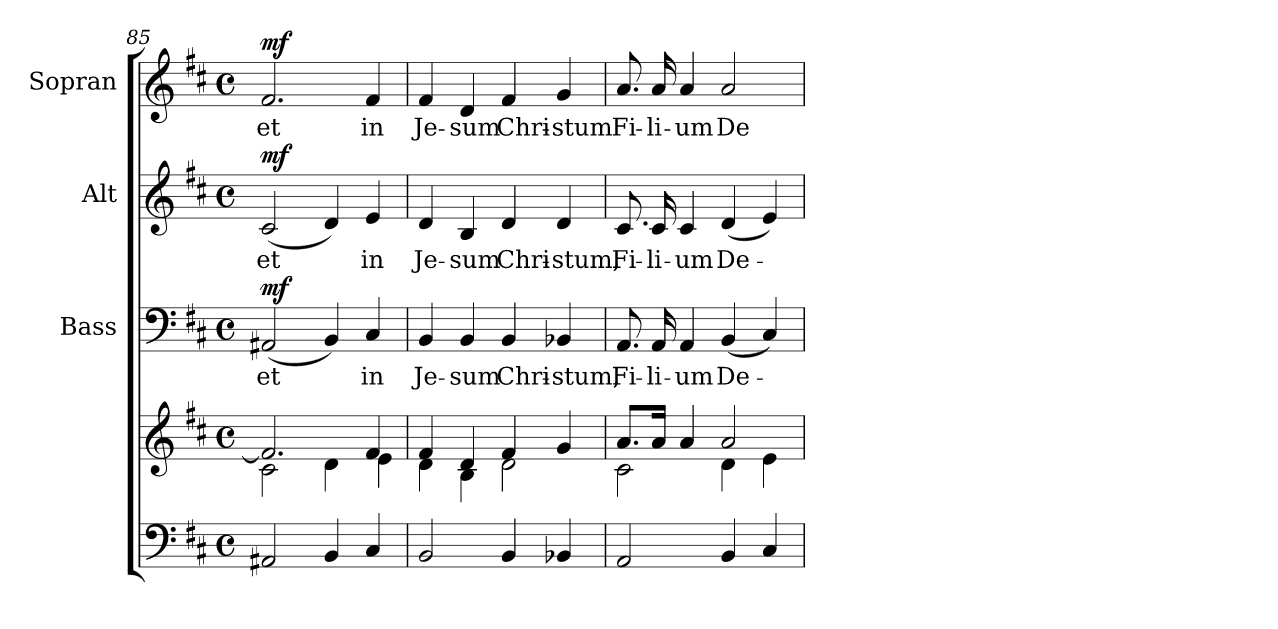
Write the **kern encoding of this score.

**kern	**kern	**kern	**text	**dynam	**kern	**text	**dynam	**kern	**text	**dynam
*part4	*part4	*part3	*part3	*part3	*part2	*part2	*part2	*part1	*part1	*part1
*staff5	*staff4	*staff3	*staff3	*staff3	*staff2	*staff2	*staff2	*staff1	*staff1	*staff1
*	*	*I"Bass	*	*	*I"Alt	*	*	*I"Sopran	*	*
*	*	*I'B.	*	*	*I'A.	*	*	*I'S.	*	*
*clefF4	*clefG2	*clefF4	*	*	*clefG2	*	*	*clefG2	*	*
*k[f#c#]	*k[f#c#]	*k[f#c#]	*	*	*k[f#c#]	*	*	*k[f#c#]	*	*
*D:	*D:	*D:	*	*	*D:	*	*	*D:	*	*
*M4/4	*M4/4	*M4/4	*	*	*M4/4	*	*	*M4/4	*	*
*met(c)	*met(c)	*met(c)	*	*	*met(c)	*	*	*met(c)	*	*
=85	=85	=85	=85	=85	=85	=85	=85	=85	=85	=85
*	*^	*	*	*	*	*	*	*	*	*
!	!	!	!	!LO:LY:b	!LO:DY:a	!	!LO:LY:b	!LO:DY:a	!	!LO:LY:b	!LO:DY:a
2AA#X/	2.f#/]	2c#\	(<2AA#X/	et	mf	(<2c#/	et	mf	2.f#/	et	mf
4BB/	.	4d\	4BB/)	.	.	4d/)	.	.	.	.	.
!	!	!	!	!LO:LY:b	!	!	!LO:LY:b	!	!	!LO:LY:b	!
4C#/	4f#/	4e\	4C#/	in	.	4e/	in	.	4f#/	in	.
!!LO:LB:g=z
=86	=86	=86	=86	=86	=86	=86	=86	=86	=86	=86	=86
!	!	!	!	!LO:LY:b	!	!	!LO:LY:b	!	!	!LO:LY:b	!
2BB/	4f#/	4d\	4BB/	Je-	.	4d/	Je-	.	4f#/	Je-	.
!	!	!	!	!LO:LY:b	!	!	!LO:LY:b	!	!	!LO:LY:b	!
.	4d/	4B\	4BB/	-sum	.	4B/	-sum	.	4d/	-sum	.
!	!	!	!	!LO:LY:b	!	!	!LO:LY:b	!	!	!LO:LY:b	!
4BB/	4f#/	2d\	4BB/	Chri-	.	4d/	Chri-	.	4f#/	Chri-	.
!	!	!	!	!LO:LY:b	!	!	!LO:LY:b	!	!	!LO:LY:b	!
4BB-X/	4g/	.	4BB-X/	-stum,	.	4d/	-stum,	.	4g/	-stum	.
=87	=87	=87	=87	=87	=87	=87	=87	=87	=87	=87	=87
!	!	!	!	!LO:LY:b	!	!	!LO:LY:b	!	!	!LO:LY:b	!
2AA/	8.a/L	2c#\	8.AA/	Fi-	.	8.c#/	Fi-	.	8.a/	Fi-	.
!	!	!	!	!LO:LY:b	!	!	!LO:LY:b	!	!	!LO:LY:b	!
.	16a/Jk	.	16AA/	-li-	.	16c#/	-li-	.	16a/	-li-	.
!	!	!	!	!LO:LY:b	!	!	!LO:LY:b	!	!	!LO:LY:b	!
.	4a/	.	4AA/	-um	.	4c#/	-um	.	4a/	-um	.
!	!	!	!	!LO:LY:b	!	!	!LO:LY:b	!	!	!LO:LY:b	!
4BB/	2a/	4d\	(<4BB/	De-	.	(<4d/	De-	.	2a/	De-	.
4C#/	.	4e\	4C#/)	.	.	4e/)	.	.	.	.	.
*	*v	*v	*	*	*	*	*	*	*	*	*
=	=	=	=	=	=	=	=	=	=	=
*-	*-	*-	*-	*-	*-	*-	*-	*-	*-	*-
